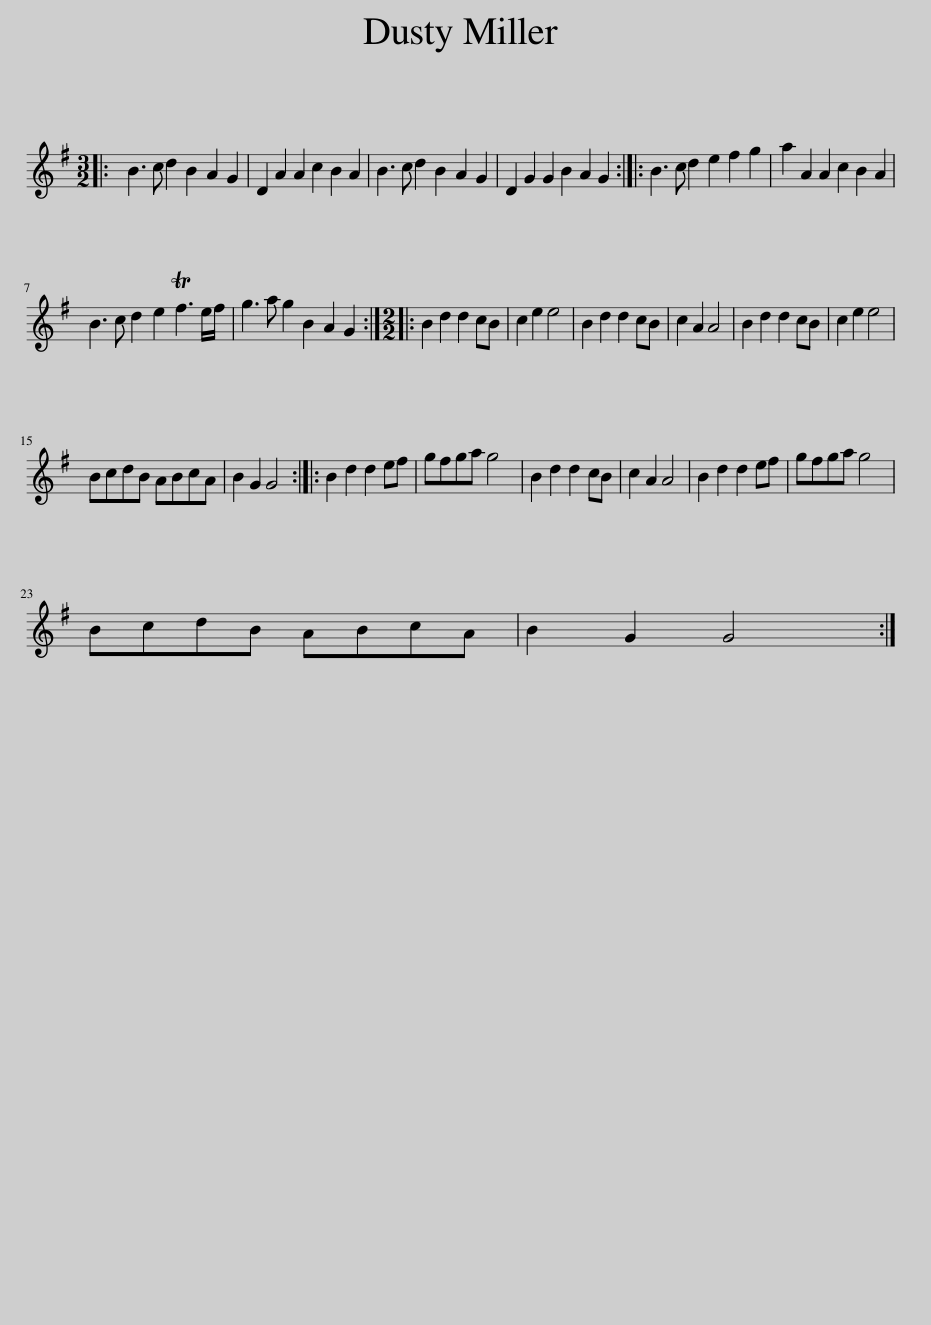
X:1
L:1/8
M:3/2
I:linebreak $
K:G
V:1 treble
V:1
|: B3 c d2 B2 A2 G2 | D2 A2 A2 c2 B2 A2 | B3 c d2 B2 A2 G2 | D2 G2 G2 B2 A2 G2 :: B3 c d2 e2 f2 g2 | %5
 a2 A2 A2 c2 B2 A2 |$ B3 c d2 e2 Tf3 e/f/ | g3 a g2 B2 A2 G2 ::[M:2/2] B2 d2 d2 cB | c2 e2 e4 | %10
 B2 d2 d2 cB | c2 A2 A4 | B2 d2 d2 cB | c2 e2 e4 |$ BcdB ABcA | %15
 B2 G2 G4 :: B2 d2 d2 ef | gfga g4 | B2 d2 d2 cB | c2 A2 A4 | %20
 B2 d2 d2 ef | gfga g4 |$ BcdB ABcA | B2 G2 G4 :| %24
